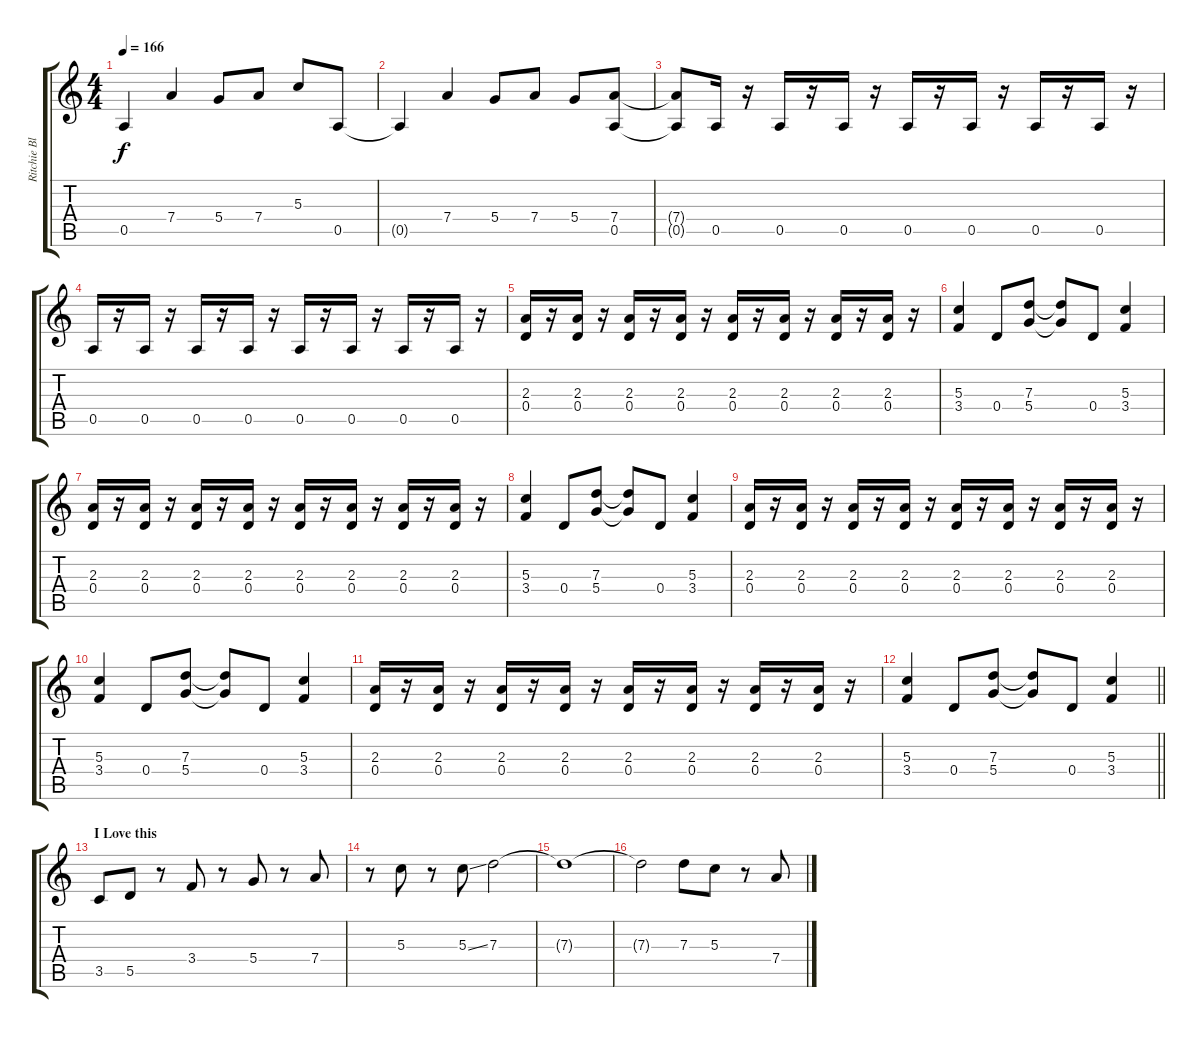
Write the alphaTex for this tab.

\track ("Ritchie Blackmore" "Ritchie Bl") {instrument distortionguitar}
\staff {score tabs}
\tuning (E4 B3 G3 D3 A2 E2) {hide}
\ts (4 4)
\tempo 166
\clef g2
\ks c
0.5.4{dy f} 7.4.4 5.4.8 7.4.8 5.3.8 0.5.8 |
0.5{t}.4 7.4.4 5.4.8 7.4.8 5.4.8 (7.4 0.5).8 |
(7.4{t} 0.5{t}).8 0.5.16 r.16 0.5.16 r.16 0.5.16 r.16 0.5.16 r.16 0.5.16 r.16 0.5.16 r.16 0.5.16 r.16 |
0.5.16 r.16 0.5.16 r.16 0.5.16 r.16 0.5.16 r.16 0.5.16 r.16 0.5.16 r.16 0.5.16 r.16 0.5.16 r.16 |
(2.3 0.4).16{volume 13} r.16 (2.3 0.4).16 r.16 (2.3 0.4).16 r.16 (2.3 0.4).16 r.16 (2.3 0.4).16 r.16 (2.3 0.4).16 r.16 (2.3 0.4).16 r.16 (2.3 0.4).16 r.16 |
(5.3 3.4).4 0.4.8 (7.3 5.4).8 (7.3{t} 5.4{t}).8 0.4.8 (5.3 3.4).4 |
(2.3 0.4).16 r.16 (2.3 0.4).16 r.16 (2.3 0.4).16 r.16 (2.3 0.4).16 r.16 (2.3 0.4).16 r.16 (2.3 0.4).16 r.16 (2.3 0.4).16 r.16 (2.3 0.4).16 r.16 |
(5.3 3.4).4 0.4.8 (7.3 5.4).8 (7.3{t} 5.4{t}).8 0.4.8 (5.3 3.4).4 |
(2.3 0.4).16 r.16 (2.3 0.4).16 r.16 (2.3 0.4).16 r.16 (2.3 0.4).16 r.16 (2.3 0.4).16 r.16 (2.3 0.4).16 r.16 (2.3 0.4).16 r.16 (2.3 0.4).16 r.16 |
(5.3 3.4).4 0.4.8 (7.3 5.4).8 (7.3{t} 5.4{t}).8 0.4.8 (5.3 3.4).4 |
(2.3 0.4).16 r.16 (2.3 0.4).16 r.16 (2.3 0.4).16 r.16 (2.3 0.4).16 r.16 (2.3 0.4).16 r.16 (2.3 0.4).16 r.16 (2.3 0.4).16 r.16 (2.3 0.4).16 r.16 |
\barLineRight lightlight
(5.3 3.4).4 0.4.8 (7.3 5.4).8 (7.3{t} 5.4{t}).8 0.4.8 (5.3 3.4).4 |
\section ("" "I Love this")
3.5.8 5.5.8 r.8 3.4.8 r.8 5.4.8 r.8 7.4.8 |
r.8 5.3.8 r.8 5.3{ss}.8 7.3.2 |
7.3{t}.1 |
7.3{t}.2 7.3.8 5.3.8 r.8 7.4.8
